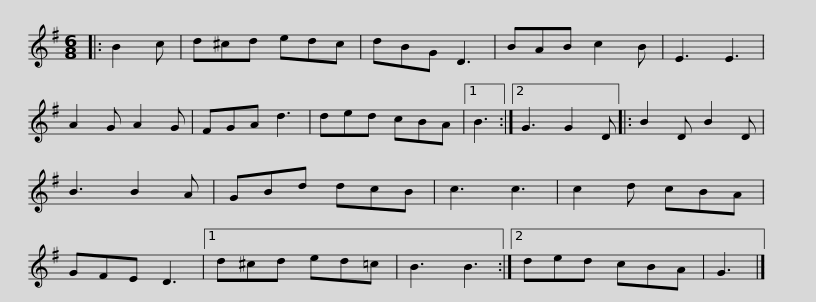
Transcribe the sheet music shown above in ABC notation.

X:1
L:1/8
M:6/8
I:linebreak $
K:G
V:1 treble
V:1
|: B2 c | d^cd edc | dBG D3 | BAB c2 B | E3 E3 | %5
 A2 G A2 G | FGA d3 | ded cBA |1 B3 :|2$ G3 G2 D |: %10
 B2 D B2 D | B3 B2 A | GBd dcB | c3 c3 | c2 d cBA | %15
 GFE D3 |1 d^cd ed=c | B3 B3 :|2$ ded cBA | G3 |] %20
